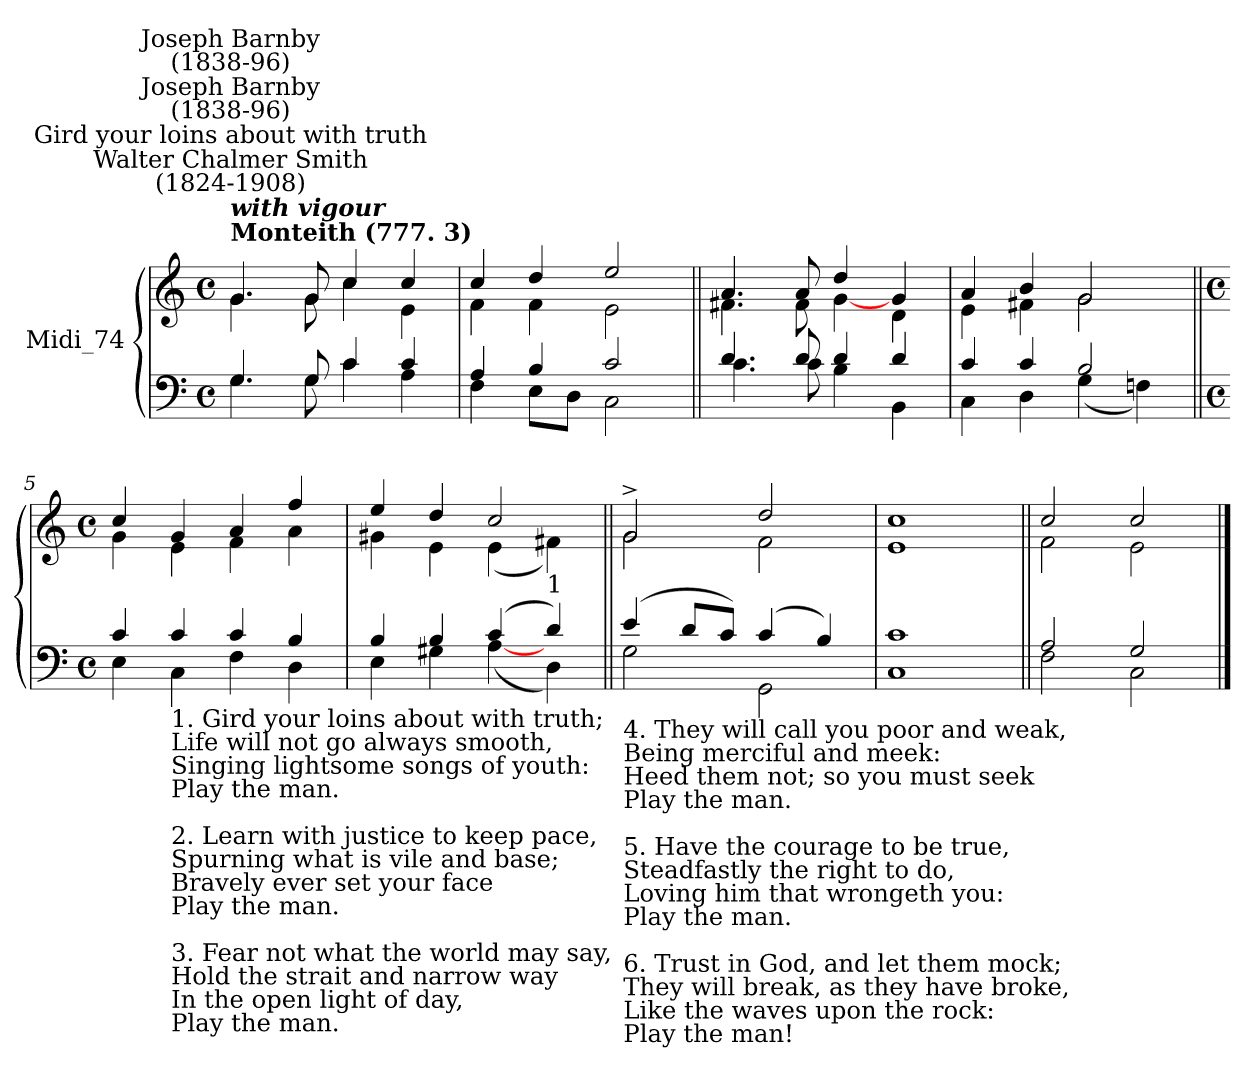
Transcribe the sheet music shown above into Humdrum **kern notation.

**kern	**kern
*part2	*part1
*staff2	*staff1
*I"Midi_74	*I"Midi_74
*clefF4	*clefG2
*k[]	*k[]
*C:	*C:
*M4/4	*M4/4
*met(c)	*met(c)
=1	=1
*^	*^
!	!	!LO:TX:a:B:t=Monteith (777. 3)	!
!	!	!LO:TX:a:Bi:t=with vigour	!
!	!	!LO:TX:a:cj:t=Walter Chalmer Smith\n(1824-1908)	!
!	!	!LO:TX:a:cj:t=Gird your loins about with truth	!
!	!	!LO:TX:a:cj:t=Joseph Barnby\n(1838-96)	!
!	!	!LO:TX:a:cj:t=Joseph Barnby\n(1838-96)	!
4.G/	4.G\	4.g/	4.g\
8G/	8G\	8g/	8g\
4c/	4c\	4cc/	4cc\
4c/	4A\	4cc/	4e\
=2	=2	=2	=2
4A/	4F\	4cc/	4f\
4B/	8E\L	4dd/	4f\
.	8D\J	.	.
2c/	2C\	2ee/	2e\
=3||	=3||	=3||	=3||
4.d/	4.c\	4.a/	4.f#X\
8d/	8c\	8a/	8f#\
4d/	4B\	4dd/	[4g\
4d/	4BB\	4g/	4d\
=4	=4	=4	=4
4c/	4C\	4a/	4e\
4c/	4D\	4b/	4f#X\
2B/	(<4G\	2g/	2g\
.	4Fn\)	.	.
!!LO:LB:g=z	!!
=5||	=5||	=5||	=5||
*M4/4	*	*M4/4	*
*met(c)	*	*met(c)	*
4c/	4E\	4cc/	4g\
!LO:TX:b:t=1. Gird your loins about with truth;\nLife will not go always smooth,\nSinging lightsome songs of youth&colon;\nPlay the man.\n\n2. Learn with justice to keep pace,\nSpurning what is vile and base;\nBravely ever set your face\nPlay the man.\n\n3. Fear not what the world may say,\nHold the strait and narrow way\nIn the open light of day,\nPlay the man.	!	!	!
4c/	4C\	4g/	4e\
4c/	4F\	4a/	4f\
4B/	4D\	4ff/	4a\
=6	=6	=6	=6
4B/	4E\	4ee/	4g#X\
4B/	4G#X\	4dd/	4e\
(>4c/	(<[4A\	2cc/	(<4e\
!	!	!	!LO:TX:b:t=1
4d/)	4D\)	.	4f#X\)
=7||	=7||	=7||	=7||
!LO:TX:b:t=4. They will call you poor and weak,\nBeing merciful and meek&colon;\nHeed them not; so you must seek\nPlay the man.\n\n5. Have the courage to be true,\nSteadfastly the right to do,\nLoving him that wrongeth you&colon;\nPlay the man.\n\n6. Trust in God, and let them mock;\nThey will break, as they have broke,\nLike the waves upon the rock&colon;\nPlay the man!	!	!	!
(>4e/	2G\	2g^/	2g\
8d/L	.	.	.
8c/J)	.	.	.
(>4c/	2GG\	2dd/	2f\
4B/)	.	.	.
=8	=8	=8	=8
1c/	1C\	1cc/	1e\
=9||	=9||	=9||	=9||
2A/	2F\	2cc/	2f\
2G/	2C\	2cc/	2e\
*v	*v	*	*
*	*v	*v
==	==
*-	*-
